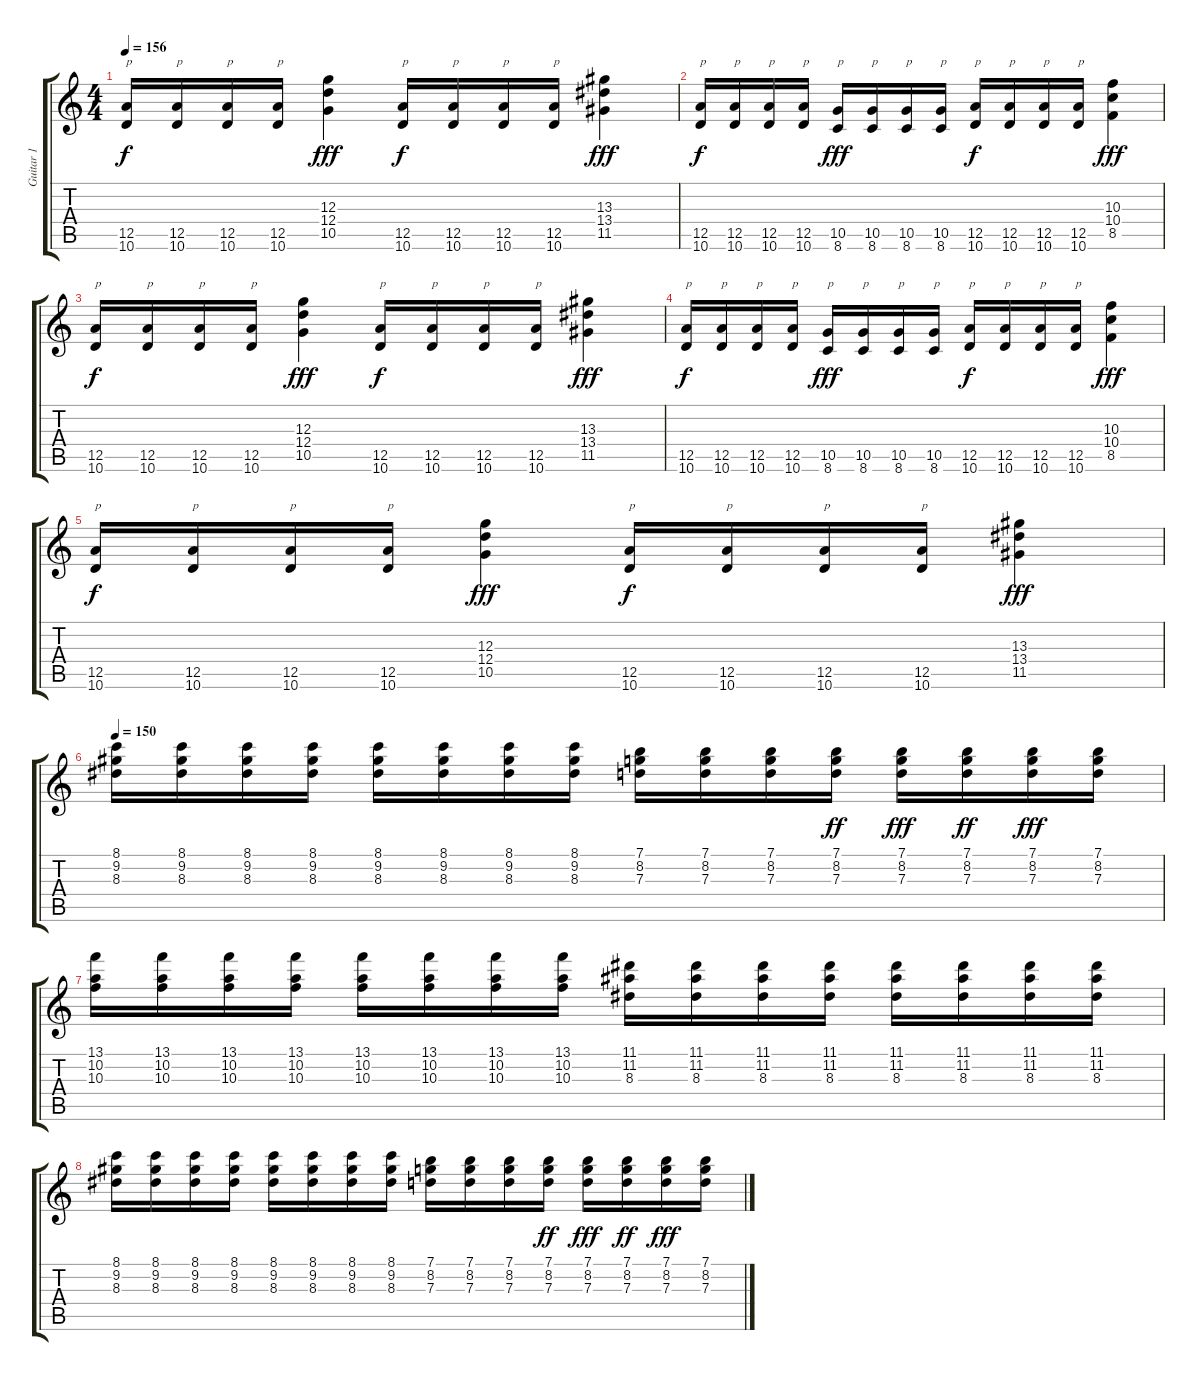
\track ("Guitar 1" "Guitar 1") {instrument distortionguitar}
\staff {score tabs}
\tuning (E4 B3 G3 D3 A2 E2) {hide}
\ts (4 4)
\tempo 156
\clef g2
\ks c
(12.5 10.6).16{txt "p" dy f} (12.5 10.6).16{txt "p"} (12.5 10.6).16{txt "p"} (12.5 10.6).16{txt "p"} (12.3 12.4 10.5).4{dy fff} (12.5 10.6).16{txt "p" dy f} (12.5 10.6).16{txt "p"} (12.5 10.6).16{txt "p"} (12.5 10.6).16{txt "p"} (13.3 13.4 11.5).4{dy fff} |
(12.5 10.6).16{txt "p" dy f} (12.5 10.6).16{txt "p"} (12.5 10.6).16{txt "p"} (12.5 10.6).16{txt "p"} (10.5 8.6).16{txt "p" dy fff} (10.5 8.6).16{txt "p"} (10.5 8.6).16{txt "p"} (10.5 8.6).16{txt "p"} (12.5 10.6).16{txt "p" dy f} (12.5 10.6).16{txt "p"} (12.5 10.6).16{txt "p"} (12.5 10.6).16{txt "p"} (10.3 10.4 8.5).4{dy fff} |
(12.5 10.6).16{txt "p" dy f} (12.5 10.6).16{txt "p"} (12.5 10.6).16{txt "p"} (12.5 10.6).16{txt "p"} (12.3 12.4 10.5).4{dy fff} (12.5 10.6).16{txt "p" dy f} (12.5 10.6).16{txt "p"} (12.5 10.6).16{txt "p"} (12.5 10.6).16{txt "p"} (13.3 13.4 11.5).4{dy fff} |
(12.5 10.6).16{txt "p" dy f} (12.5 10.6).16{txt "p"} (12.5 10.6).16{txt "p"} (12.5 10.6).16{txt "p"} (10.5 8.6).16{txt "p" dy fff} (10.5 8.6).16{txt "p"} (10.5 8.6).16{txt "p"} (10.5 8.6).16{txt "p"} (12.5 10.6).16{txt "p" dy f} (12.5 10.6).16{txt "p"} (12.5 10.6).16{txt "p"} (12.5 10.6).16{txt "p"} (10.3 10.4 8.5).4{dy fff} |
(12.5 10.6).16{txt "p" dy f} (12.5 10.6).16{txt "p"} (12.5 10.6).16{txt "p"} (12.5 10.6).16{txt "p"} (12.3 12.4 10.5).4{dy fff} (12.5 10.6).16{txt "p" dy f} (12.5 10.6).16{txt "p"} (12.5 10.6).16{txt "p"} (12.5 10.6).16{txt "p"} (13.3 13.4 11.5).4{dy fff} |
\tempo 150
(8.1 9.2 8.3).16 (8.1 9.2 8.3).16 (8.1 9.2 8.3).16 (8.1 9.2 8.3).16 (8.1 9.2 8.3).16 (8.1 9.2 8.3).16 (8.1 9.2 8.3).16 (8.1 9.2 8.3).16 (7.1 8.2 7.3).16 (7.1 8.2 7.3).16 (7.1 8.2 7.3).16 (7.1 8.2 7.3).16{dy ff} (7.1 8.2 7.3).16{dy fff} (7.1 8.2 7.3).16{dy ff} (7.1 8.2 7.3).16{dy fff} (7.1 8.2 7.3).16 |
(13.1 10.2 10.3).16 (13.1 10.2 10.3).16 (13.1 10.2 10.3).16 (13.1 10.2 10.3).16 (13.1 10.2 10.3).16 (13.1 10.2 10.3).16 (13.1 10.2 10.3).16 (13.1 10.2 10.3).16 (11.1 11.2 8.3).16 (11.1 11.2 8.3).16 (11.1 11.2 8.3).16 (11.1 11.2 8.3).16 (11.1 11.2 8.3).16 (11.1 11.2 8.3).16 (11.1 11.2 8.3).16 (11.1 11.2 8.3).16 |
(8.1 9.2 8.3).16 (8.1 9.2 8.3).16 (8.1 9.2 8.3).16 (8.1 9.2 8.3).16 (8.1 9.2 8.3).16 (8.1 9.2 8.3).16 (8.1 9.2 8.3).16 (8.1 9.2 8.3).16 (7.1 8.2 7.3).16 (7.1 8.2 7.3).16 (7.1 8.2 7.3).16 (7.1 8.2 7.3).16{dy ff} (7.1 8.2 7.3).16{dy fff} (7.1 8.2 7.3).16{dy ff} (7.1 8.2 7.3).16{dy fff} (7.1 8.2 7.3).16
